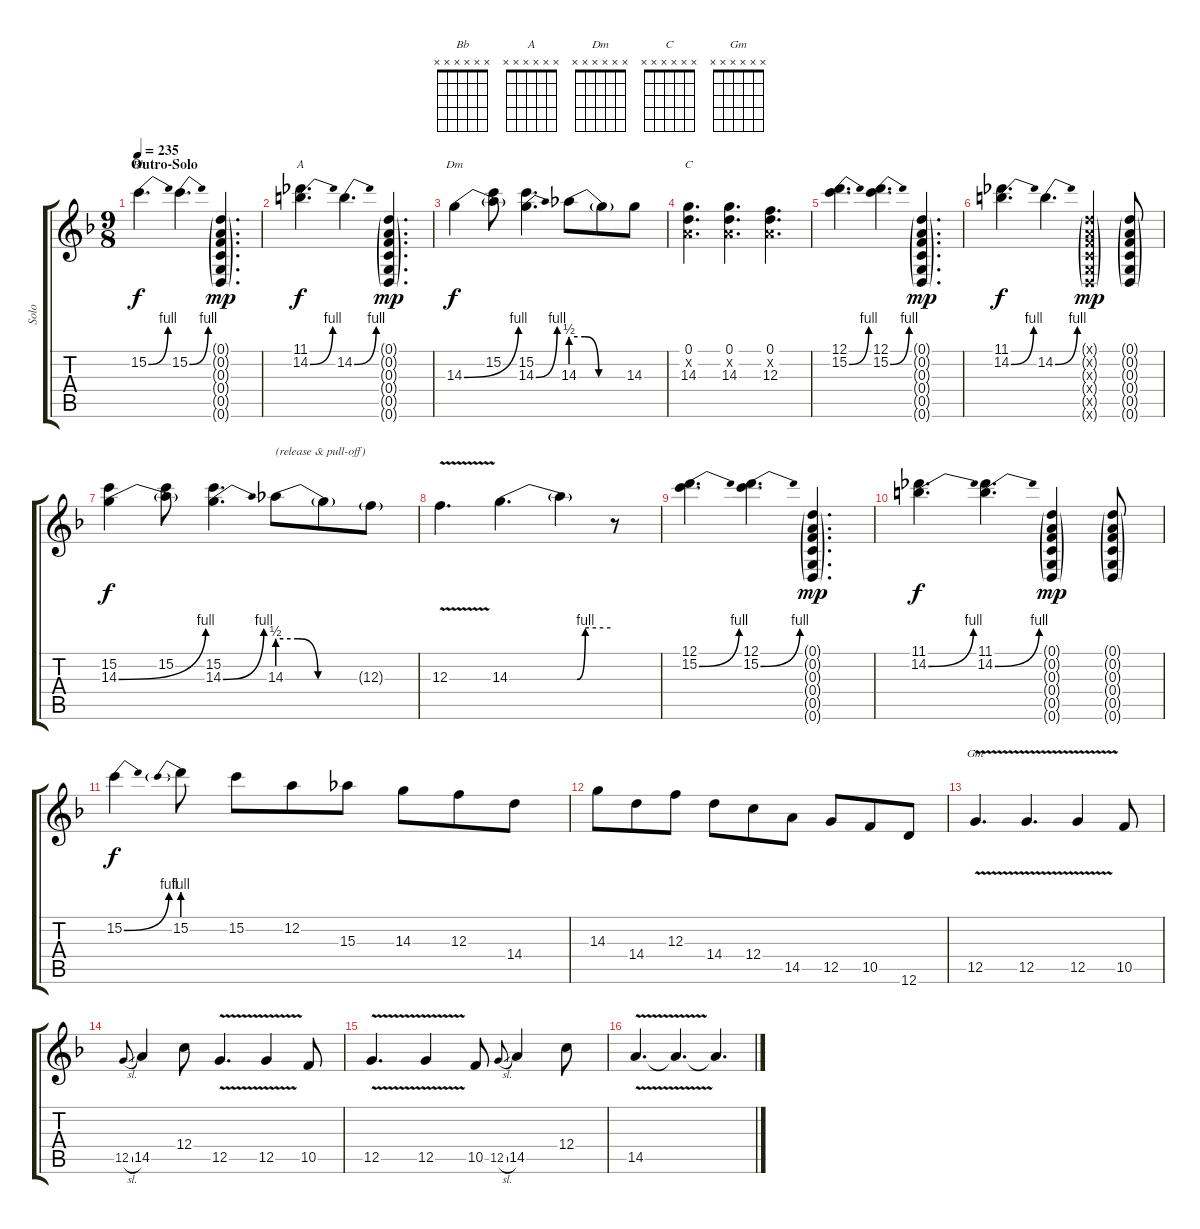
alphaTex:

\track ("Solo" "Solo") {instrument overdrivenguitar}
\staff {score tabs}
\tuning (D4 A3 F3 C3 G2 D2) {hide}
\chord ("Bb" x x x x x x)
\chord ("A" x x x x x x)
\chord ("Dm" x x x x x x)
\chord ("C" x x x x x x)
\chord ("Gm" x x x x x x)
\ts (9 8)
\section ("" "Outro-Solo")
\tempo 235
\clef g2
\ks dminor
15.2{be (bend 0 0 60 4)}.4{d ch "Bb" dy f instrument overdrivenguitar} 15.2{be (bend 0 0 60 4)}.4{d} (0.1{g} 0.2{g} 0.3{g} 0.4{g} 0.5{g} 0.6{g}).4{d dy mp} |
(11.1 14.2{be (bend 0 0 60 4)}).4{d ch "A" dy f} 14.2{be (bend 0 0 60 4)}.4{d} (0.1{g} 0.2{g} 0.3{g} 0.4{g} 0.5{g} 0.6{g}).4{d dy mp} |
14.3{be (bend 0 0 60 4)}.4{ch "Dm" dy f} (15.2 14.3{t}).8 (15.2 14.3{be (bend 0 0 60 4)}).4{d} 14.3{be (custom 0 2 15 2 30 0 60 0)}.8 14.3{t}.8 14.3.8 |
(0.1 0.2{x} 14.3).4{d ch "C"} (0.1 0.2{x} 14.3).4{d} (0.1 0.2{x} 12.3).4{d} |
(12.1 15.2{be (bend 0 0 60 4)}).4{d} (12.1 15.2{be (bend 0 0 60 4)}).4{d} (0.1{g} 0.2{g} 0.3{g} 0.4{g} 0.5{g} 0.6{g}).4{d dy mp} |
(11.1 14.2{be (bend 0 0 60 4)}).4{d dy f} 14.2{be (bend 0 0 60 4)}.4{d} (0.1{g x} 0.2{g x} 0.3{g x} 0.4{g x} 0.5{g x} 0.6{g x}).4{dy mp} (0.1{g} 0.2{g} 0.3{g} 0.4{g} 0.5{g} 0.6{g}).8 |
(15.2 14.3{be (bend 0 0 60 4)}).4{dy f} (15.2 14.3{t}).8 (15.2 14.3{be (bend 0 0 60 4)}).4{d} 14.3{be (custom 0 2 15 2 30 0 60 0)}.8{txt "(release & pull-off)"} 14.3{t}.8 12.3{g}.8 |
12.3{v}.4{d} 14.3{be (custom 0 0 40 0 45 4 60 4)}.4{d} 14.3{t}.4 r.8 |
(12.1 15.2{be (bend 0 0 60 4)}).4{d} (12.1 15.2{be (bend 0 0 60 4)}).4{d} (0.1{g} 0.2{g} 0.3{g} 0.4{g} 0.5{g} 0.6{g}).4{d dy mp} |
(11.1 14.2{be (bend 0 0 60 4)}).4{d dy f} (11.1 14.2{be (bend 0 0 60 4)}).4{d} (0.1{g} 0.2{g} 0.3{g} 0.4{g} 0.5{g} 0.6{g}).4{dy mp} (0.1{g} 0.2{g} 0.3{g} 0.4{g} 0.5{g} 0.6{g}).8 |
15.2{be (bend 0 0 60 4)}.4{dy f} 15.2{be (prebend 0 4 60 4)}.8 15.2.8 12.2.8 15.3.8 14.3.8 12.3.8 14.4.8 |
14.3.8 14.4.8 12.3.8 14.4.8 12.4.8 14.5.8 12.5.8 10.5.8 12.6.8 |
12.5{v}.4{d ch "Gm"} 12.5{v}.4{d} 12.5{v}.4 10.5.8 |
12.5{sl}.8{gr onbeat} 14.5.4 12.4.8 12.5{v}.4{d} 12.5{v}.4 10.5.8 |
12.5{v}.4{d} 12.5{v}.4 10.5.8 12.5{sl}.8{gr onbeat} 14.5.4 12.4.8 |
14.5{v}.4{d} 14.5{t}.4{d} 14.5{t}.4{d}
